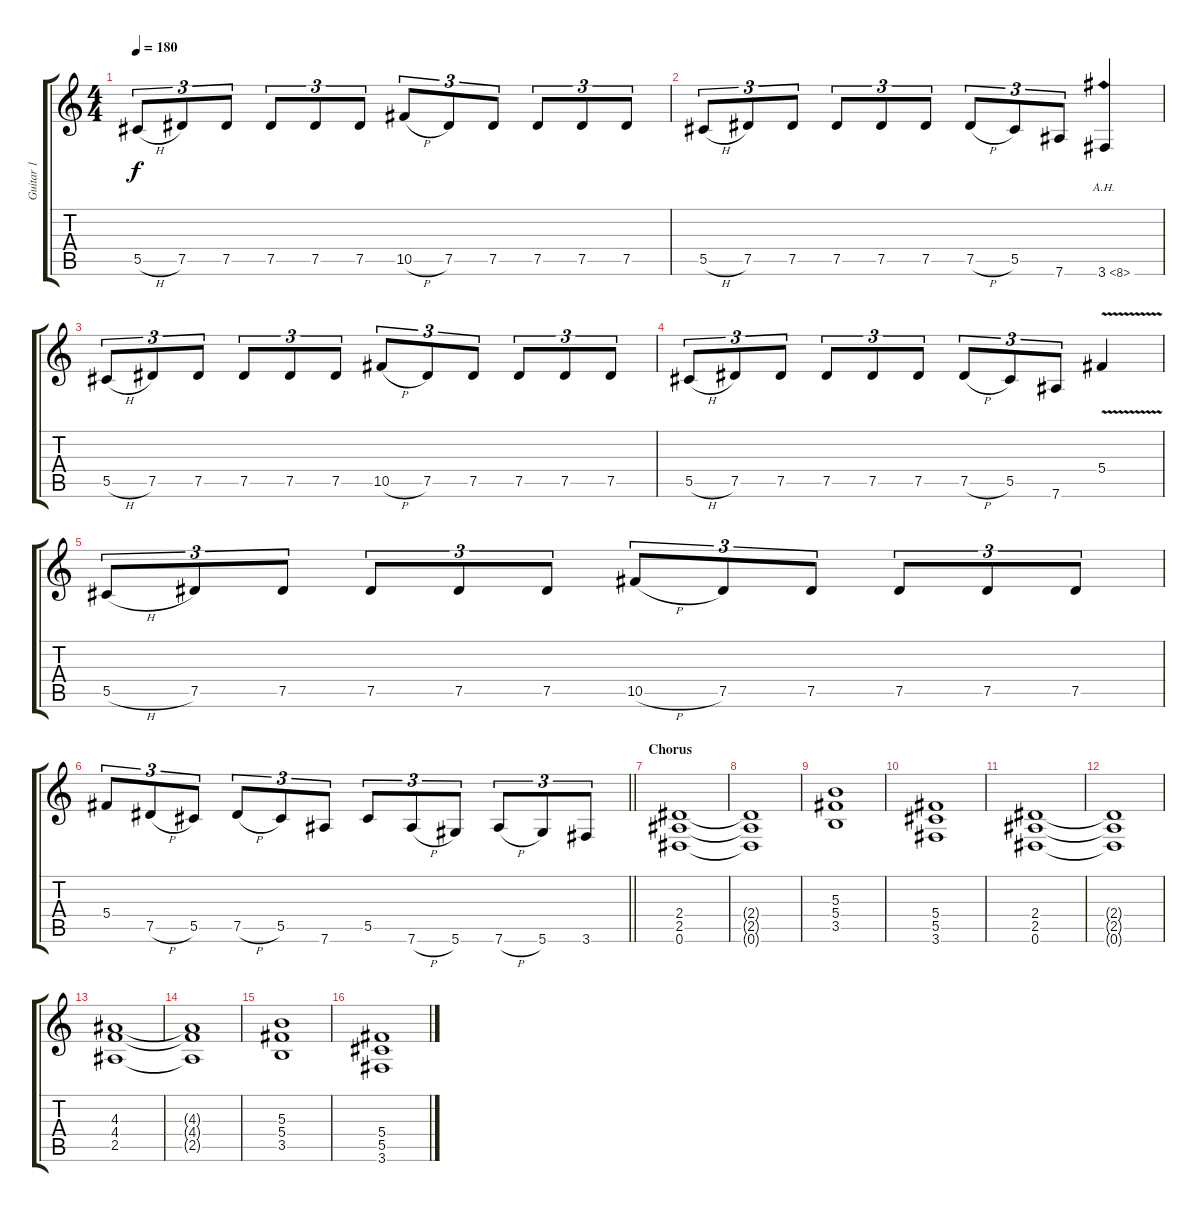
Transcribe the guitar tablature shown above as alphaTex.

\track ("Guitar 1" "Guitar 1") {instrument distortionguitar}
\staff {score tabs}
\tuning (Eb4 Bb3 Gb3 Db3 Ab2 Eb2) {hide}
\ts (4 4)
\tempo 180
\clef g2
\ks c
5.5{h}.8{tu (3 2) dy f} 7.5.8{tu (3 2)} 7.5.8{tu (3 2)} 7.5.8{tu (3 2)} 7.5.8{tu (3 2)} 7.5.8{tu (3 2)} 10.5{h}.8{tu (3 2)} 7.5.8{tu (3 2)} 7.5.8{tu (3 2)} 7.5.8{tu (3 2)} 7.5.8{tu (3 2)} 7.5.8{tu (3 2)} |
5.5{h}.8{tu (3 2)} 7.5.8{tu (3 2)} 7.5.8{tu (3 2)} 7.5.8{tu (3 2)} 7.5.8{tu (3 2)} 7.5.8{tu (3 2)} 7.5{h}.8{tu (3 2)} 5.5.8{tu (3 2)} 7.6.8{tu (3 2)} 3.6{ah 5}.4 |
5.5{h}.8{tu (3 2)} 7.5.8{tu (3 2)} 7.5.8{tu (3 2)} 7.5.8{tu (3 2)} 7.5.8{tu (3 2)} 7.5.8{tu (3 2)} 10.5{h}.8{tu (3 2)} 7.5.8{tu (3 2)} 7.5.8{tu (3 2)} 7.5.8{tu (3 2)} 7.5.8{tu (3 2)} 7.5.8{tu (3 2)} |
5.5{h}.8{tu (3 2)} 7.5.8{tu (3 2)} 7.5.8{tu (3 2)} 7.5.8{tu (3 2)} 7.5.8{tu (3 2)} 7.5.8{tu (3 2)} 7.5{h}.8{tu (3 2)} 5.5.8{tu (3 2)} 7.6.8{tu (3 2)} 5.4{v}.4 |
5.5{h}.8{tu (3 2)} 7.5.8{tu (3 2)} 7.5.8{tu (3 2)} 7.5.8{tu (3 2)} 7.5.8{tu (3 2)} 7.5.8{tu (3 2)} 10.5{h}.8{tu (3 2)} 7.5.8{tu (3 2)} 7.5.8{tu (3 2)} 7.5.8{tu (3 2)} 7.5.8{tu (3 2)} 7.5.8{tu (3 2)} |
\barLineRight lightlight
5.4.8{tu (3 2)} 7.5{h}.8{tu (3 2)} 5.5.8{tu (3 2)} 7.5{h}.8{tu (3 2)} 5.5.8{tu (3 2)} 7.6.8{tu (3 2)} 5.5.8{tu (3 2)} 7.6{h}.8{tu (3 2)} 5.6.8{tu (3 2)} 7.6{h}.8{tu (3 2)} 5.6.8{tu (3 2)} 3.6.8{tu (3 2)} |
\section ("" "Chorus")
(2.4 2.5 0.6).1 |
(2.4{t} 2.5{t} 0.6{t}).1 |
(5.3 5.4 3.5).1 |
(5.4 5.5 3.6).1 |
(2.4 2.5 0.6).1 |
(2.4{t} 2.5{t} 0.6{t}).1 |
(4.3 4.4 2.5).1 |
(4.3{t} 4.4{t} 2.5{t}).1 |
(5.3 5.4 3.5).1 |
(5.4 5.5 3.6).1
